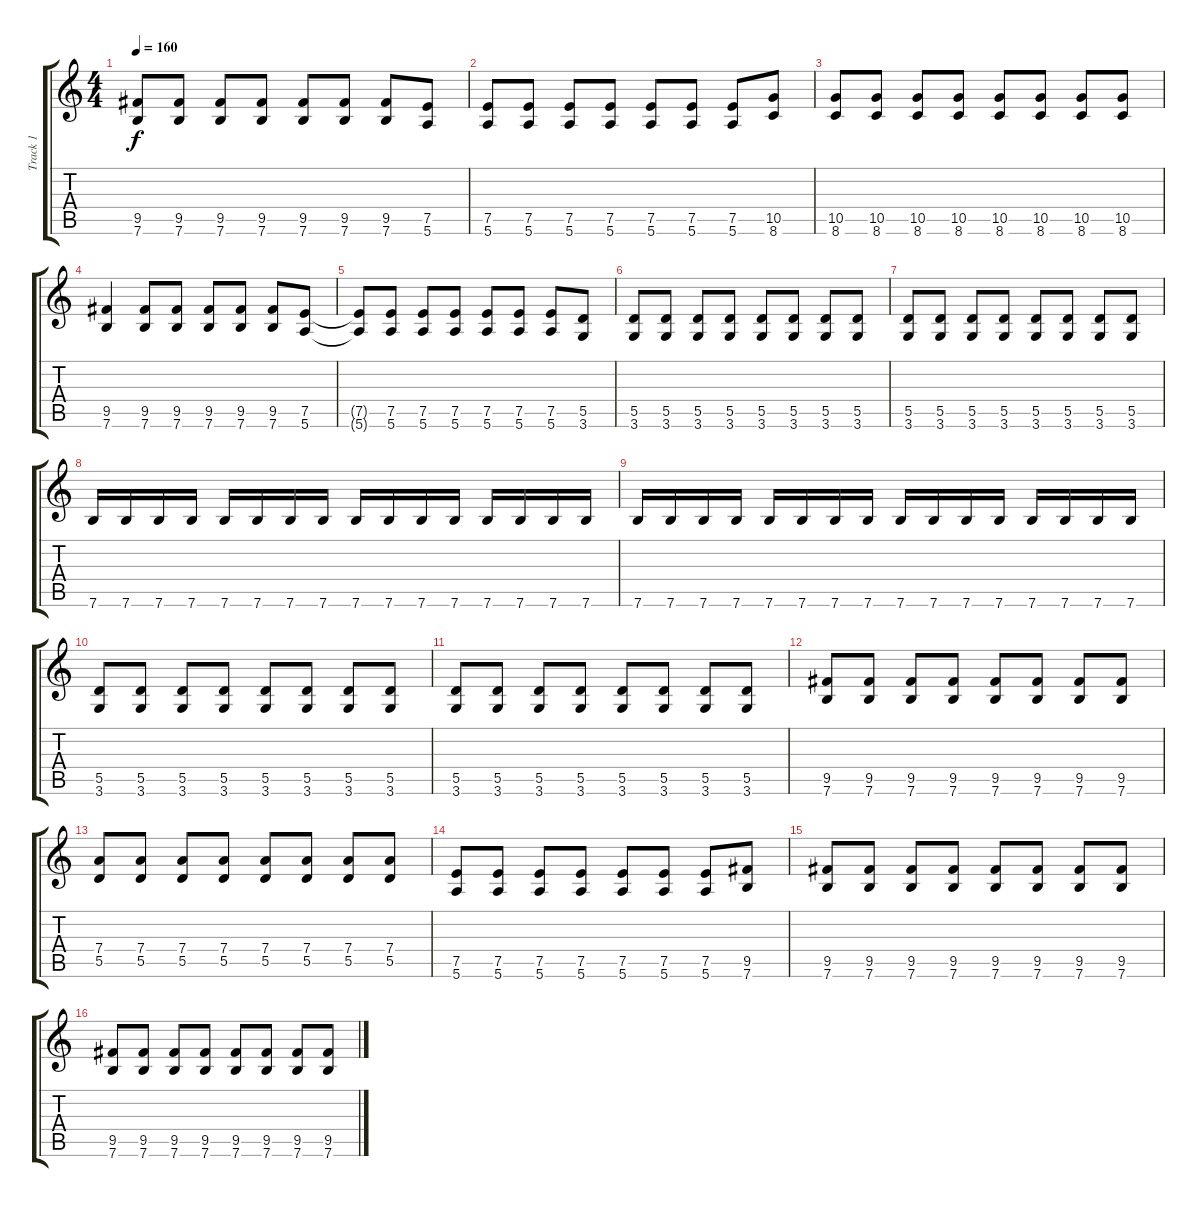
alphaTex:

\track ("Track 1" "Track 1") {instrument overdrivenguitar}
\staff {score tabs}
\tuning (E4 B3 G3 D3 A2 E2) {hide}
\ts (4 4)
\tempo 160
\clef g2
\ks c
(9.5 7.6).8{dy f} (9.5 7.6).8 (9.5 7.6).8 (9.5 7.6).8 (9.5 7.6).8 (9.5 7.6).8 (9.5 7.6).8 (7.5 5.6).8 |
(7.5 5.6).8 (7.5 5.6).8 (7.5 5.6).8 (7.5 5.6).8 (7.5 5.6).8 (7.5 5.6).8 (7.5 5.6).8 (10.5 8.6).8 |
(10.5 8.6).8 (10.5 8.6).8 (10.5 8.6).8 (10.5 8.6).8 (10.5 8.6).8 (10.5 8.6).8 (10.5 8.6).8 (10.5 8.6).8 |
(9.5 7.6).4 (9.5 7.6).8 (9.5 7.6).8 (9.5 7.6).8 (9.5 7.6).8 (9.5 7.6).8 (7.5 5.6).8 |
(7.5{t} 5.6{t}).8 (7.5 5.6).8 (7.5 5.6).8 (7.5 5.6).8 (7.5 5.6).8 (7.5 5.6).8 (7.5 5.6).8 (5.5 3.6).8 |
(5.5 3.6).8 (5.5 3.6).8 (5.5 3.6).8 (5.5 3.6).8 (5.5 3.6).8 (5.5 3.6).8 (5.5 3.6).8 (5.5 3.6).8 |
(5.5 3.6).8 (5.5 3.6).8 (5.5 3.6).8 (5.5 3.6).8 (5.5 3.6).8 (5.5 3.6).8 (5.5 3.6).8 (5.5 3.6).8 |
7.6.16 7.6.16 7.6.16 7.6.16 7.6.16 7.6.16 7.6.16 7.6.16 7.6.16 7.6.16 7.6.16 7.6.16 7.6.16 7.6.16 7.6.16 7.6.16 |
7.6.16 7.6.16 7.6.16 7.6.16 7.6.16 7.6.16 7.6.16 7.6.16 7.6.16 7.6.16 7.6.16 7.6.16 7.6.16 7.6.16 7.6.16 7.6.16 |
(5.5 3.6).8 (5.5 3.6).8 (5.5 3.6).8 (5.5 3.6).8 (5.5 3.6).8 (5.5 3.6).8 (5.5 3.6).8 (5.5 3.6).8 |
(5.5 3.6).8 (5.5 3.6).8 (5.5 3.6).8 (5.5 3.6).8 (5.5 3.6).8 (5.5 3.6).8 (5.5 3.6).8 (5.5 3.6).8 |
(9.5 7.6).8 (9.5 7.6).8 (9.5 7.6).8 (9.5 7.6).8 (9.5 7.6).8 (9.5 7.6).8 (9.5 7.6).8 (9.5 7.6).8 |
(7.4 5.5).8 (7.4 5.5).8 (7.4 5.5).8 (7.4 5.5).8 (7.4 5.5).8 (7.4 5.5).8 (7.4 5.5).8 (7.4 5.5).8 |
(7.5 5.6).8 (7.5 5.6).8 (7.5 5.6).8 (7.5 5.6).8 (7.5 5.6).8 (7.5 5.6).8 (7.5 5.6).8 (9.5 7.6).8 |
(9.5 7.6).8 (9.5 7.6).8 (9.5 7.6).8 (9.5 7.6).8 (9.5 7.6).8 (9.5 7.6).8 (9.5 7.6).8 (9.5 7.6).8 |
(9.5 7.6).8 (9.5 7.6).8 (9.5 7.6).8 (9.5 7.6).8 (9.5 7.6).8 (9.5 7.6).8 (9.5 7.6).8 (9.5 7.6).8
